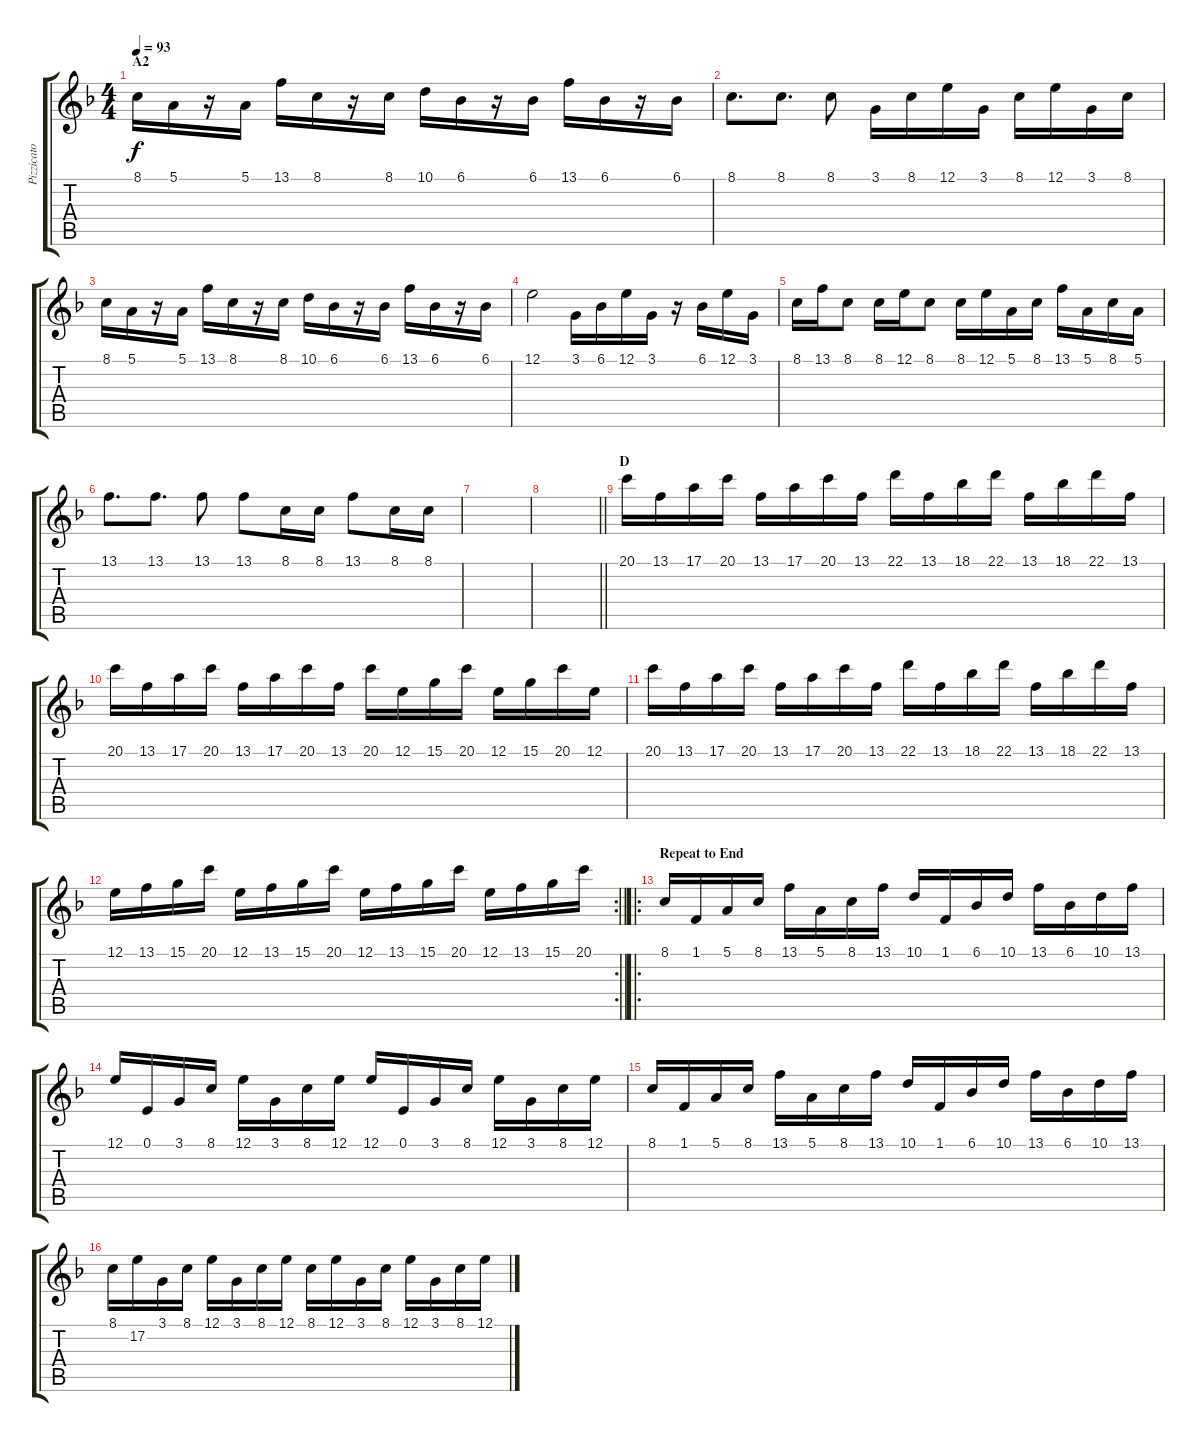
\track ("Pizzicato Strings" "Pizzicato ") {instrument pizzicatostrings}
\staff {score tabs}
\tuning (E4 B3 G3 D3 A2 E2) {hide}
\ts (4 4)
\section ("" "A2")
\tempo 93
\clef g2
\ks f
8.1.16{dy f} 5.1.16 r.16 5.1.16 13.1.16 8.1.16 r.16 8.1.16 10.1.16 6.1.16 r.16 6.1.16 13.1.16 6.1.16 r.16 6.1.16 |
8.1.8{d} 8.1.8{d} 8.1.8 3.1.16 8.1.16 12.1.16 3.1.16 8.1.16 12.1.16 3.1.16 8.1.16 |
8.1.16 5.1.16 r.16 5.1.16 13.1.16 8.1.16 r.16 8.1.16 10.1.16 6.1.16 r.16 6.1.16 13.1.16 6.1.16 r.16 6.1.16 |
12.1.2 3.1.16 6.1.16 12.1.16 3.1.16 r.16 6.1.16 12.1.16 3.1.16 |
8.1.16 13.1.16 8.1.8 8.1.16 12.1.16 8.1.8 8.1.16 12.1.16 5.1.16 8.1.16 13.1.16 5.1.16 8.1.16 5.1.16 |
13.1.8{d} 13.1.8{d} 13.1.8 13.1.8 8.1.16 8.1.16 13.1.8 8.1.16 8.1.16 |
|
\barLineRight lightlight
|
\section ("" "D")
20.1.16 13.1.16 17.1.16 20.1.16 13.1.16 17.1.16 20.1.16 13.1.16 22.1.16 13.1.16 18.1.16 22.1.16 13.1.16 18.1.16 22.1.16 13.1.16 |
20.1.16 13.1.16 17.1.16 20.1.16 13.1.16 17.1.16 20.1.16 13.1.16 20.1.16 12.1.16 15.1.16 20.1.16 12.1.16 15.1.16 20.1.16 12.1.16 |
20.1.16 13.1.16 17.1.16 20.1.16 13.1.16 17.1.16 20.1.16 13.1.16 22.1.16 13.1.16 18.1.16 22.1.16 13.1.16 18.1.16 22.1.16 13.1.16 |
\rc 2
\barLineRight lightlight
12.1.16 13.1.16 15.1.16 20.1.16 12.1.16 13.1.16 15.1.16 20.1.16 12.1.16 13.1.16 15.1.16 20.1.16 12.1.16 13.1.16 15.1.16 20.1.16 |
\ro
\section ("" "Repeat to End")
8.1.16 1.1.16 5.1.16 8.1.16 13.1.16 5.1.16 8.1.16 13.1.16 10.1.16 1.1.16 6.1.16 10.1.16 13.1.16 6.1.16 10.1.16 13.1.16 |
12.1.16 0.1.16 3.1.16 8.1.16 12.1.16 3.1.16 8.1.16 12.1.16 12.1.16 0.1.16 3.1.16 8.1.16 12.1.16 3.1.16 8.1.16 12.1.16 |
8.1.16 1.1.16 5.1.16 8.1.16 13.1.16 5.1.16 8.1.16 13.1.16 10.1.16 1.1.16 6.1.16 10.1.16 13.1.16 6.1.16 10.1.16 13.1.16 |
8.1.16 17.2.16 3.1.16 8.1.16 12.1.16 3.1.16 8.1.16 12.1.16 8.1.16 12.1.16 3.1.16 8.1.16 12.1.16 3.1.16 8.1.16 12.1.16
